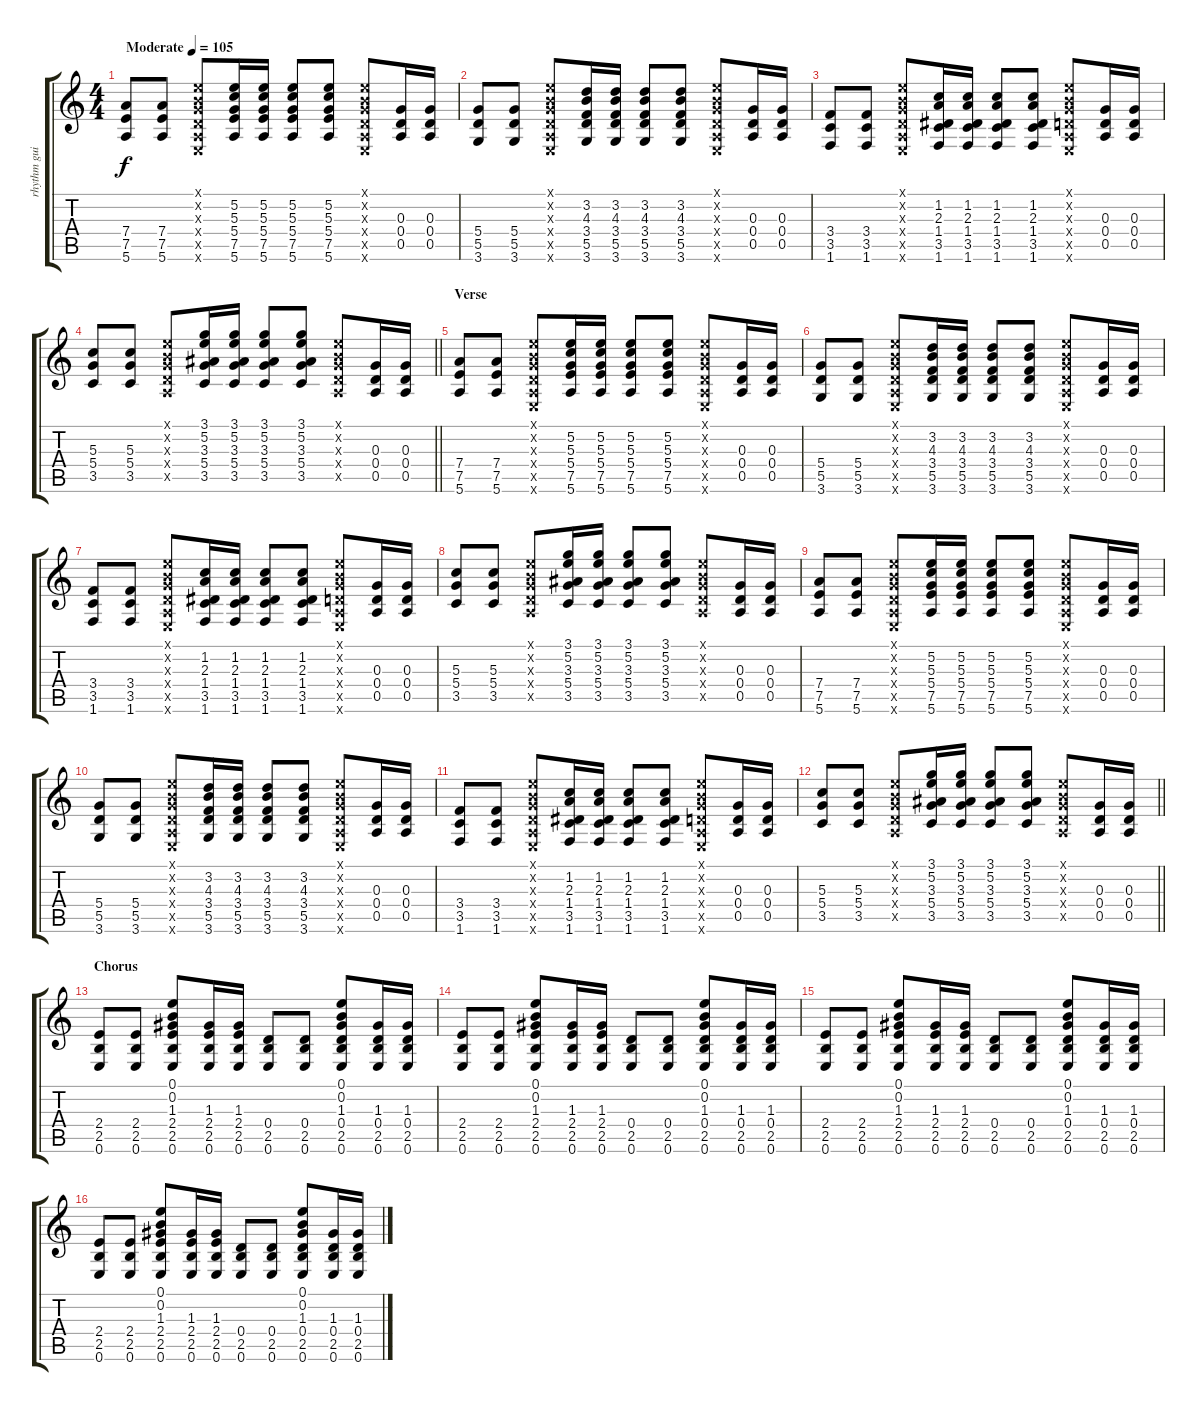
\track ("rhythm guitar" "rhythm gui") {instrument acousticguitarsteel}
\staff {score tabs}
\tuning (E4 B3 G3 D3 A2 E2) {hide}
\ts (4 4)
\tempo (105 "Moderate")
\clef g2
\ks c
(7.4 7.5 5.6).8{dy f instrument acousticguitarsteel} (7.4 7.5 5.6).8 (0.1{x} 0.2{x} 0.3{x} 0.4{x} 0.5{x} 0.6{x}).8 (5.2 5.3 5.4 7.5 5.6).16 (5.2 5.3 5.4 7.5 5.6).16 (5.2 5.3 5.4 7.5 5.6).8 (5.2 5.3 5.4 7.5 5.6).8 (0.1{x} 0.2{x} 0.3{x} 0.4{x} 0.5{x} 0.6{x}).8 (0.3 0.4 0.5).16 (0.3 0.4 0.5).16 |
(5.4 5.5 3.6).8 (5.4 5.5 3.6).8 (0.1{x} 0.2{x} 0.3{x} 0.4{x} 0.5{x} 0.6{x}).8 (3.2 4.3 3.4 5.5 3.6).16 (3.2 4.3 3.4 5.5 3.6).16 (3.2 4.3 3.4 5.5 3.6).8 (3.2 4.3 3.4 5.5 3.6).8 (0.1{x} 0.2{x} 0.3{x} 0.4{x} 0.5{x} 0.6{x}).8 (0.3 0.4 0.5).16 (0.3 0.4 0.5).16 |
(3.4 3.5 1.6).8 (3.4 3.5 1.6).8 (0.1{x} 0.2{x} 0.3{x} 0.4{x} 0.5{x} 0.6{x}).8 (1.2 2.3 1.4 3.5 1.6).16 (1.2 2.3 1.4 3.5 1.6).16 (1.2 2.3 1.4 3.5 1.6).8 (1.2 2.3 1.4 3.5 1.6).8 (0.1{x} 0.2{x} 0.3{x} 0.4{x} 0.5{x} 0.6{x}).8 (0.3 0.4 0.5).16 (0.3 0.4 0.5).16 |
\barLineRight lightlight
(5.3 5.4 3.5).8 (5.3 5.4 3.5).8 (0.1{x} 0.2{x} 0.3{x} 0.4{x} 0.5{x}).8 (3.1 5.2 3.3 5.4 3.5).16 (3.1 5.2 3.3 5.4 3.5).16 (3.1 5.2 3.3 5.4 3.5).8 (3.1 5.2 3.3 5.4 3.5).8 (0.1{x} 0.2{x} 0.3{x} 0.4{x} 0.5{x}).8 (0.3 0.4 0.5).16 (0.3 0.4 0.5).16 |
\section ("" "Verse")
(7.4 7.5 5.6).8 (7.4 7.5 5.6).8 (0.1{x} 0.2{x} 0.3{x} 0.4{x} 0.5{x} 0.6{x}).8 (5.2 5.3 5.4 7.5 5.6).16 (5.2 5.3 5.4 7.5 5.6).16 (5.2 5.3 5.4 7.5 5.6).8 (5.2 5.3 5.4 7.5 5.6).8 (0.1{x} 0.2{x} 0.3{x} 0.4{x} 0.5{x} 0.6{x}).8 (0.3 0.4 0.5).16 (0.3 0.4 0.5).16 |
(5.4 5.5 3.6).8 (5.4 5.5 3.6).8 (0.1{x} 0.2{x} 0.3{x} 0.4{x} 0.5{x} 0.6{x}).8 (3.2 4.3 3.4 5.5 3.6).16 (3.2 4.3 3.4 5.5 3.6).16 (3.2 4.3 3.4 5.5 3.6).8 (3.2 4.3 3.4 5.5 3.6).8 (0.1{x} 0.2{x} 0.3{x} 0.4{x} 0.5{x} 0.6{x}).8 (0.3 0.4 0.5).16 (0.3 0.4 0.5).16 |
(3.4 3.5 1.6).8 (3.4 3.5 1.6).8 (0.1{x} 0.2{x} 0.3{x} 0.4{x} 0.5{x} 0.6{x}).8 (1.2 2.3 1.4 3.5 1.6).16 (1.2 2.3 1.4 3.5 1.6).16 (1.2 2.3 1.4 3.5 1.6).8 (1.2 2.3 1.4 3.5 1.6).8 (0.1{x} 0.2{x} 0.3{x} 0.4{x} 0.5{x} 0.6{x}).8 (0.3 0.4 0.5).16 (0.3 0.4 0.5).16 |
(5.3 5.4 3.5).8 (5.3 5.4 3.5).8 (0.1{x} 0.2{x} 0.3{x} 0.4{x} 0.5{x}).8 (3.1 5.2 3.3 5.4 3.5).16 (3.1 5.2 3.3 5.4 3.5).16 (3.1 5.2 3.3 5.4 3.5).8 (3.1 5.2 3.3 5.4 3.5).8 (0.1{x} 0.2{x} 0.3{x} 0.4{x} 0.5{x}).8 (0.3 0.4 0.5).16 (0.3 0.4 0.5).16 |
(7.4 7.5 5.6).8 (7.4 7.5 5.6).8 (0.1{x} 0.2{x} 0.3{x} 0.4{x} 0.5{x} 0.6{x}).8 (5.2 5.3 5.4 7.5 5.6).16 (5.2 5.3 5.4 7.5 5.6).16 (5.2 5.3 5.4 7.5 5.6).8 (5.2 5.3 5.4 7.5 5.6).8 (0.1{x} 0.2{x} 0.3{x} 0.4{x} 0.5{x} 0.6{x}).8 (0.3 0.4 0.5).16 (0.3 0.4 0.5).16 |
(5.4 5.5 3.6).8 (5.4 5.5 3.6).8 (0.1{x} 0.2{x} 0.3{x} 0.4{x} 0.5{x} 0.6{x}).8 (3.2 4.3 3.4 5.5 3.6).16 (3.2 4.3 3.4 5.5 3.6).16 (3.2 4.3 3.4 5.5 3.6).8 (3.2 4.3 3.4 5.5 3.6).8 (0.1{x} 0.2{x} 0.3{x} 0.4{x} 0.5{x} 0.6{x}).8 (0.3 0.4 0.5).16 (0.3 0.4 0.5).16 |
(3.4 3.5 1.6).8 (3.4 3.5 1.6).8 (0.1{x} 0.2{x} 0.3{x} 0.4{x} 0.5{x} 0.6{x}).8 (1.2 2.3 1.4 3.5 1.6).16 (1.2 2.3 1.4 3.5 1.6).16 (1.2 2.3 1.4 3.5 1.6).8 (1.2 2.3 1.4 3.5 1.6).8 (0.1{x} 0.2{x} 0.3{x} 0.4{x} 0.5{x} 0.6{x}).8 (0.3 0.4 0.5).16 (0.3 0.4 0.5).16 |
\barLineRight lightlight
(5.3 5.4 3.5).8 (5.3 5.4 3.5).8 (0.1{x} 0.2{x} 0.3{x} 0.4{x} 0.5{x}).8 (3.1 5.2 3.3 5.4 3.5).16 (3.1 5.2 3.3 5.4 3.5).16 (3.1 5.2 3.3 5.4 3.5).8 (3.1 5.2 3.3 5.4 3.5).8 (0.1{x} 0.2{x} 0.3{x} 0.4{x} 0.5{x}).8 (0.3 0.4 0.5).16 (0.3 0.4 0.5).16 |
\section ("" "Chorus")
(2.4 2.5 0.6).8 (2.4 2.5 0.6).8 (0.1 0.2 1.3 2.4 2.5 0.6).8 (1.3 2.4 2.5 0.6).16 (1.3 2.4 2.5 0.6).16 (0.4 2.5 0.6).8 (0.4 2.5 0.6).8 (0.1 0.2 1.3 0.4 2.5 0.6).8 (1.3 0.4 2.5 0.6).16 (1.3 0.4 2.5 0.6).16 |
(2.4 2.5 0.6).8 (2.4 2.5 0.6).8 (0.1 0.2 1.3 2.4 2.5 0.6).8 (1.3 2.4 2.5 0.6).16 (1.3 2.4 2.5 0.6).16 (0.4 2.5 0.6).8 (0.4 2.5 0.6).8 (0.1 0.2 1.3 0.4 2.5 0.6).8 (1.3 0.4 2.5 0.6).16 (1.3 0.4 2.5 0.6).16 |
(2.4 2.5 0.6).8 (2.4 2.5 0.6).8 (0.1 0.2 1.3 2.4 2.5 0.6).8 (1.3 2.4 2.5 0.6).16 (1.3 2.4 2.5 0.6).16 (0.4 2.5 0.6).8 (0.4 2.5 0.6).8 (0.1 0.2 1.3 0.4 2.5 0.6).8 (1.3 0.4 2.5 0.6).16 (1.3 0.4 2.5 0.6).16 |
(2.4 2.5 0.6).8 (2.4 2.5 0.6).8 (0.1 0.2 1.3 2.4 2.5 0.6).8 (1.3 2.4 2.5 0.6).16 (1.3 2.4 2.5 0.6).16 (0.4 2.5 0.6).8 (0.4 2.5 0.6).8 (0.1 0.2 1.3 0.4 2.5 0.6).8 (1.3 0.4 2.5 0.6).16 (1.3 0.4 2.5 0.6).16
